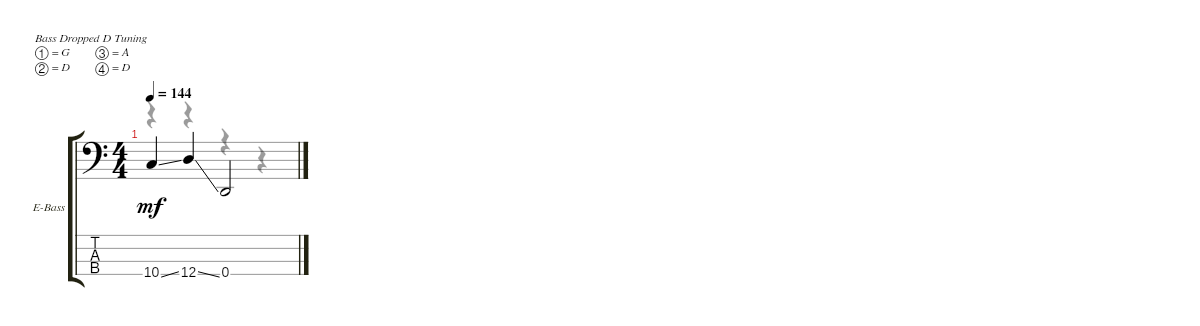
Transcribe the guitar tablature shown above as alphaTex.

\bracketExtendMode groupsimilarinstruments
\firstSystemTrackNameOrientation horizontal
\otherSystemsTrackNameOrientation horizontal
\track ("Bass" "E-Bass") {instrument electricbasspick}
\staff {score tabs}
\tuning (G2 D2 A1 D1)
\voice
\ts (4 4)
\tempo 144
\clef f4
\ks c
10.4{ss}.4{dy mf} 12.4{ss}.4 0.4.2
\voice
\clef f4
\ottava regular
\simile none
\ks c
r.4{dy mf} r.4 r.4 r.4
